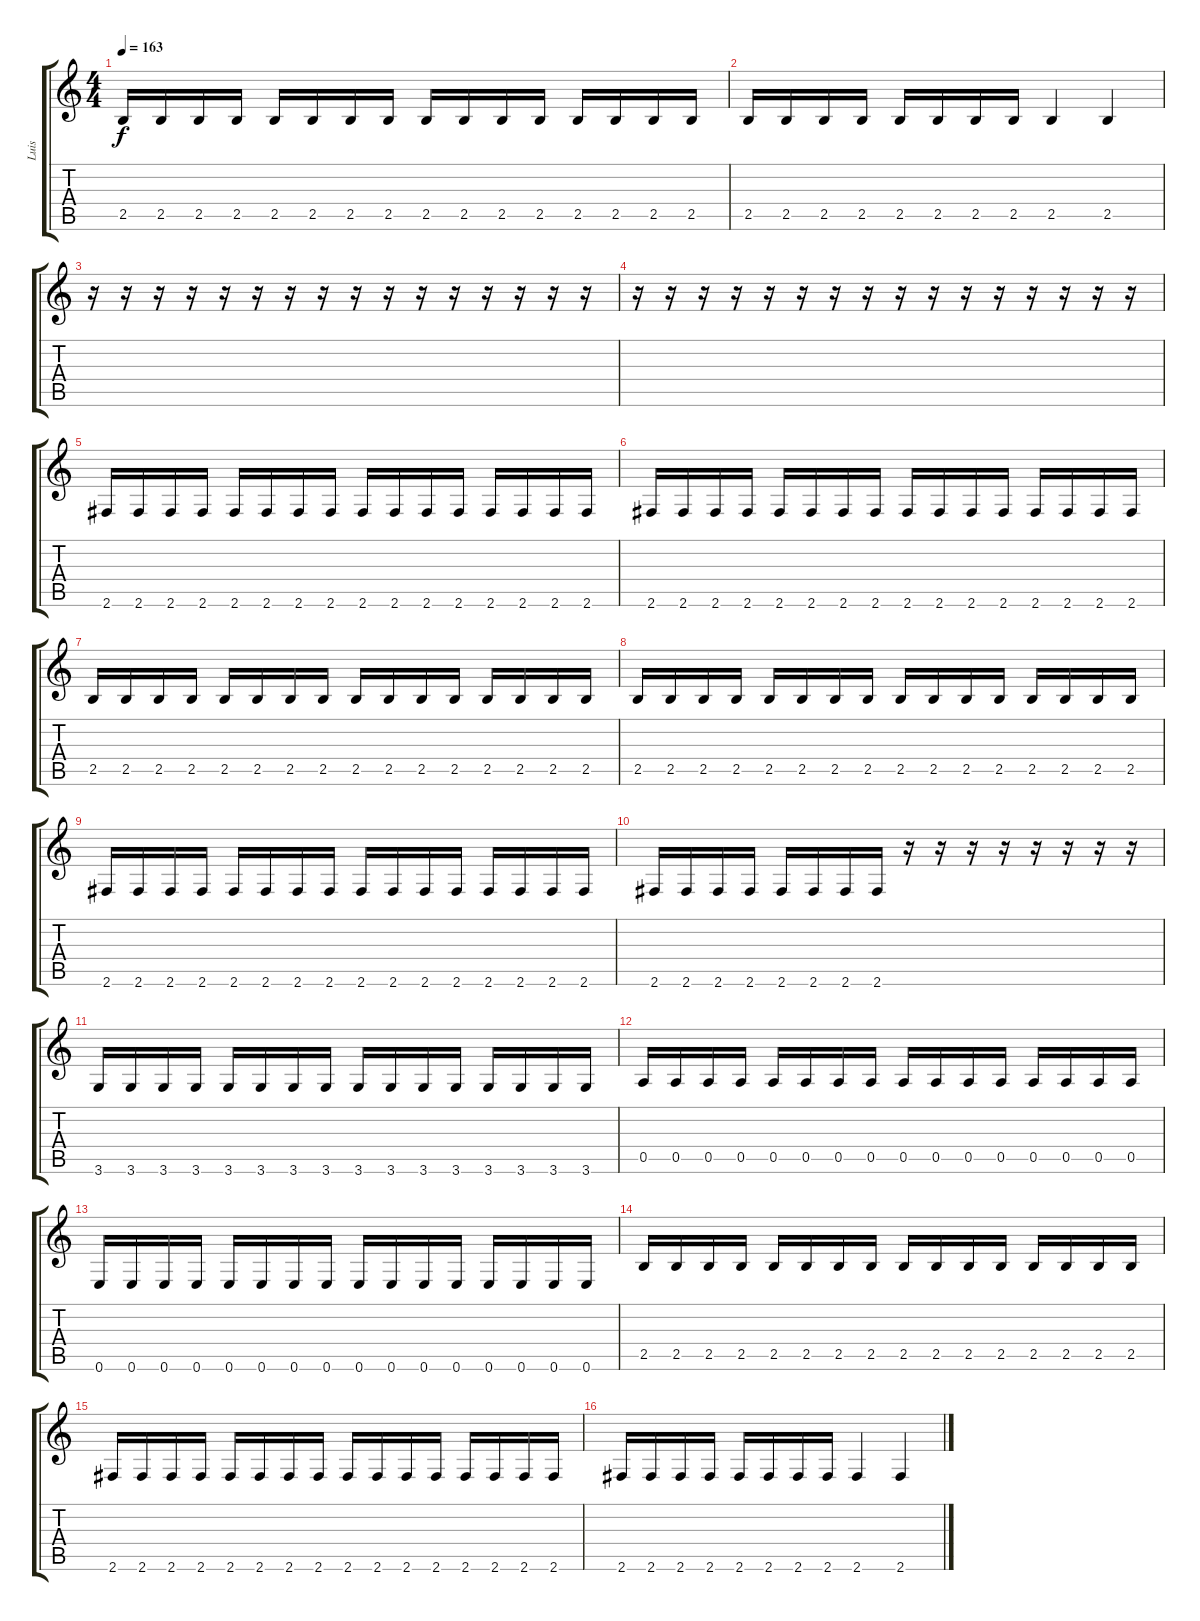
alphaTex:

\track ("Luis" "Luis") {instrument fretlessbass}
\staff {score tabs}
\tuning (E4 B3 G3 D3 A2 E2) {hide}
\ts (4 4)
\tempo 163
\clef g2
\ks c
2.5.16{dy f} 2.5.16 2.5.16 2.5.16 2.5.16 2.5.16 2.5.16 2.5.16 2.5.16 2.5.16 2.5.16 2.5.16 2.5.16 2.5.16 2.5.16 2.5.16 |
2.5.16 2.5.16 2.5.16 2.5.16 2.5.16 2.5.16 2.5.16 2.5.16 2.5.4 2.5.4 |
r.16 r.16 r.16 r.16 r.16 r.16 r.16 r.16 r.16 r.16 r.16 r.16 r.16 r.16 r.16 r.16 |
r.16 r.16 r.16 r.16 r.16 r.16 r.16 r.16 r.16 r.16 r.16 r.16 r.16 r.16 r.16 r.16 |
2.6.16 2.6.16 2.6.16 2.6.16 2.6.16 2.6.16 2.6.16 2.6.16 2.6.16 2.6.16 2.6.16 2.6.16 2.6.16 2.6.16 2.6.16 2.6.16 |
2.6.16 2.6.16 2.6.16 2.6.16 2.6.16 2.6.16 2.6.16 2.6.16 2.6.16 2.6.16 2.6.16 2.6.16 2.6.16 2.6.16 2.6.16 2.6.16 |
2.5.16 2.5.16 2.5.16 2.5.16 2.5.16 2.5.16 2.5.16 2.5.16 2.5.16 2.5.16 2.5.16 2.5.16 2.5.16 2.5.16 2.5.16 2.5.16 |
2.5.16 2.5.16 2.5.16 2.5.16 2.5.16 2.5.16 2.5.16 2.5.16 2.5.16 2.5.16 2.5.16 2.5.16 2.5.16 2.5.16 2.5.16 2.5.16 |
2.6.16 2.6.16 2.6.16 2.6.16 2.6.16 2.6.16 2.6.16 2.6.16 2.6.16 2.6.16 2.6.16 2.6.16 2.6.16 2.6.16 2.6.16 2.6.16 |
2.6.16 2.6.16 2.6.16 2.6.16 2.6.16 2.6.16 2.6.16 2.6.16 r.16 r.16 r.16 r.16 r.16 r.16 r.16 r.16 |
3.6.16 3.6.16 3.6.16 3.6.16 3.6.16 3.6.16 3.6.16 3.6.16 3.6.16 3.6.16 3.6.16 3.6.16 3.6.16 3.6.16 3.6.16 3.6.16 |
0.5.16 0.5.16 0.5.16 0.5.16 0.5.16 0.5.16 0.5.16 0.5.16 0.5.16 0.5.16 0.5.16 0.5.16 0.5.16 0.5.16 0.5.16 0.5.16 |
0.6.16 0.6.16 0.6.16 0.6.16 0.6.16 0.6.16 0.6.16 0.6.16 0.6.16 0.6.16 0.6.16 0.6.16 0.6.16 0.6.16 0.6.16 0.6.16 |
2.5.16 2.5.16 2.5.16 2.5.16 2.5.16 2.5.16 2.5.16 2.5.16 2.5.16 2.5.16 2.5.16 2.5.16 2.5.16 2.5.16 2.5.16 2.5.16 |
2.6.16 2.6.16 2.6.16 2.6.16 2.6.16 2.6.16 2.6.16 2.6.16 2.6.16 2.6.16 2.6.16 2.6.16 2.6.16 2.6.16 2.6.16 2.6.16 |
2.6.16 2.6.16 2.6.16 2.6.16 2.6.16 2.6.16 2.6.16 2.6.16 2.6.4 2.6.4
